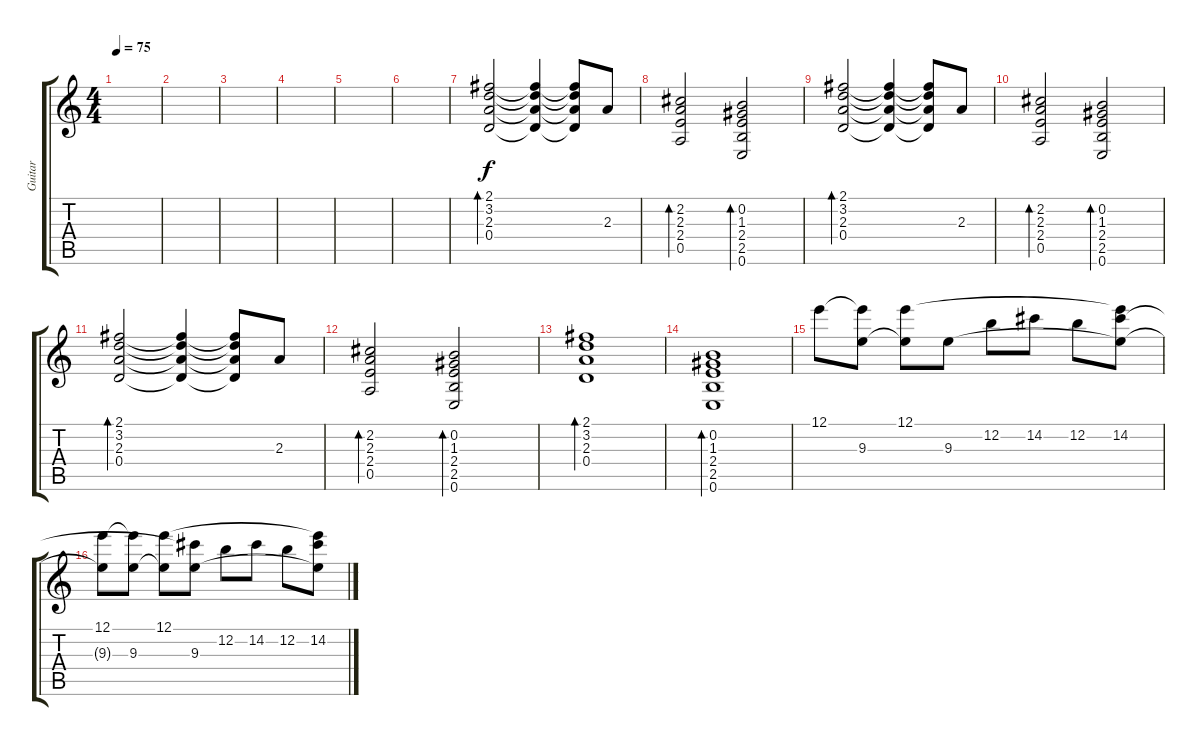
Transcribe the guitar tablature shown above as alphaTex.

\track ("Guitar" "Guitar") {instrument electricguitarclean}
\staff {score tabs}
\tuning (E4 B3 G3 D3 A2 E2) {hide}
\ts (4 4)
\tempo 75
\clef g2
\ks c
|
|
|
|
|
|
(2.1 3.2 2.3 0.4).2{bd 120 volume 10} (2.1{t} 3.2{t} 2.3{t} 0.4{t}).4 (2.1{t} 3.2{t} 2.3{t} 0.4{t}).8 2.3.8 |
(2.2 2.3 2.4 0.5).2{bd 120} (0.2 1.3 2.4 2.5 0.6).2{bd 120} |
(2.1 3.2 2.3 0.4).2{bd 120} (2.1{t} 3.2{t} 2.3{t} 0.4{t}).4 (2.1{t} 3.2{t} 2.3{t} 0.4{t}).8 2.3.8 |
(2.2 2.3 2.4 0.5).2{bd 120} (0.2 1.3 2.4 2.5 0.6).2{bd 120} |
(2.1 3.2 2.3 0.4).2{bd 120} (2.1{t} 3.2{t} 2.3{t} 0.4{t}).4 (2.1{t} 3.2{t} 2.3{t} 0.4{t}).8 2.3.8 |
(2.2 2.3 2.4 0.5).2{bd 120} (0.2 1.3 2.4 2.5 0.6).2{bd 120} |
(2.1 3.2 2.3 0.4).1{bd 120} |
(0.2 1.3 2.4 2.5 0.6).1{bd 120} |
12.1.8 (12.1{t} 9.3).8 (12.1 9.3{t}).8 9.3.8 12.2.8 14.2.8 12.2.8 (12.1{t} 14.2 9.3{t}).8 |
(12.1 9.3{t}).8 (12.1{t} 9.3).8 (12.1 9.3{t}).8 (14.2{t} 9.3).8 12.2.8 14.2.8 12.2.8 (12.1{t} 14.2 9.3{t}).8
